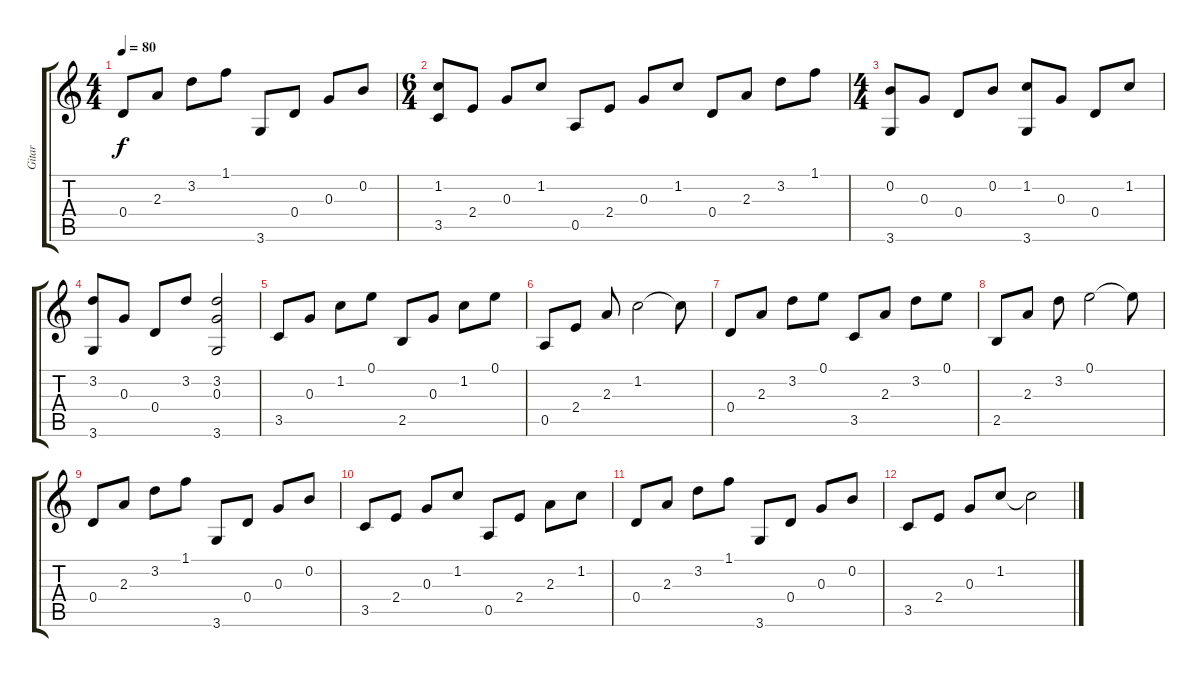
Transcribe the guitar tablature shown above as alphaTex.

\track ("Gitar" "Gitar") {instrument acousticguitarsteel}
\staff {score tabs}
\tuning (E4 B3 G3 D3 A2 E2) {hide}
\ts (4 4)
\tempo 80
\clef g2
\ks c
0.4.8{dy f} 2.3.8 3.2.8 1.1.8 3.6.8 0.4.8 0.3.8 0.2.8 |
\ts (6 4)
(1.2 3.5).8 2.4.8 0.3.8 1.2.8 0.5.8 2.4.8 0.3.8 1.2.8 0.4.8 2.3.8 3.2.8 1.1.8 |
\ts (4 4)
(0.2 3.6).8 0.3.8 0.4.8 0.2.8 (1.2 3.6).8 0.3.8 0.4.8 1.2.8 |
(3.2 3.6).8 0.3.8 0.4.8 3.2.8 (3.2 0.3 3.6).2 |
3.5.8 0.3.8 1.2.8 0.1.8 2.5.8 0.3.8 1.2.8 0.1.8 |
0.5.8 2.4.8 2.3.8 1.2.2 1.2{t}.8 |
0.4.8 2.3.8 3.2.8 0.1.8 3.5.8 2.3.8 3.2.8 0.1.8 |
2.5.8 2.3.8 3.2.8 0.1.2 0.1{t}.8 |
0.4.8 2.3.8 3.2.8 1.1.8 3.6.8 0.4.8 0.3.8 0.2.8 |
3.5.8 2.4.8 0.3.8 1.2.8 0.5.8 2.4.8 2.3.8 1.2.8 |
0.4.8 2.3.8 3.2.8 1.1.8 3.6.8 0.4.8 0.3.8 0.2.8 |
3.5.8 2.4.8 0.3.8 1.2.8 1.2{t}.2
